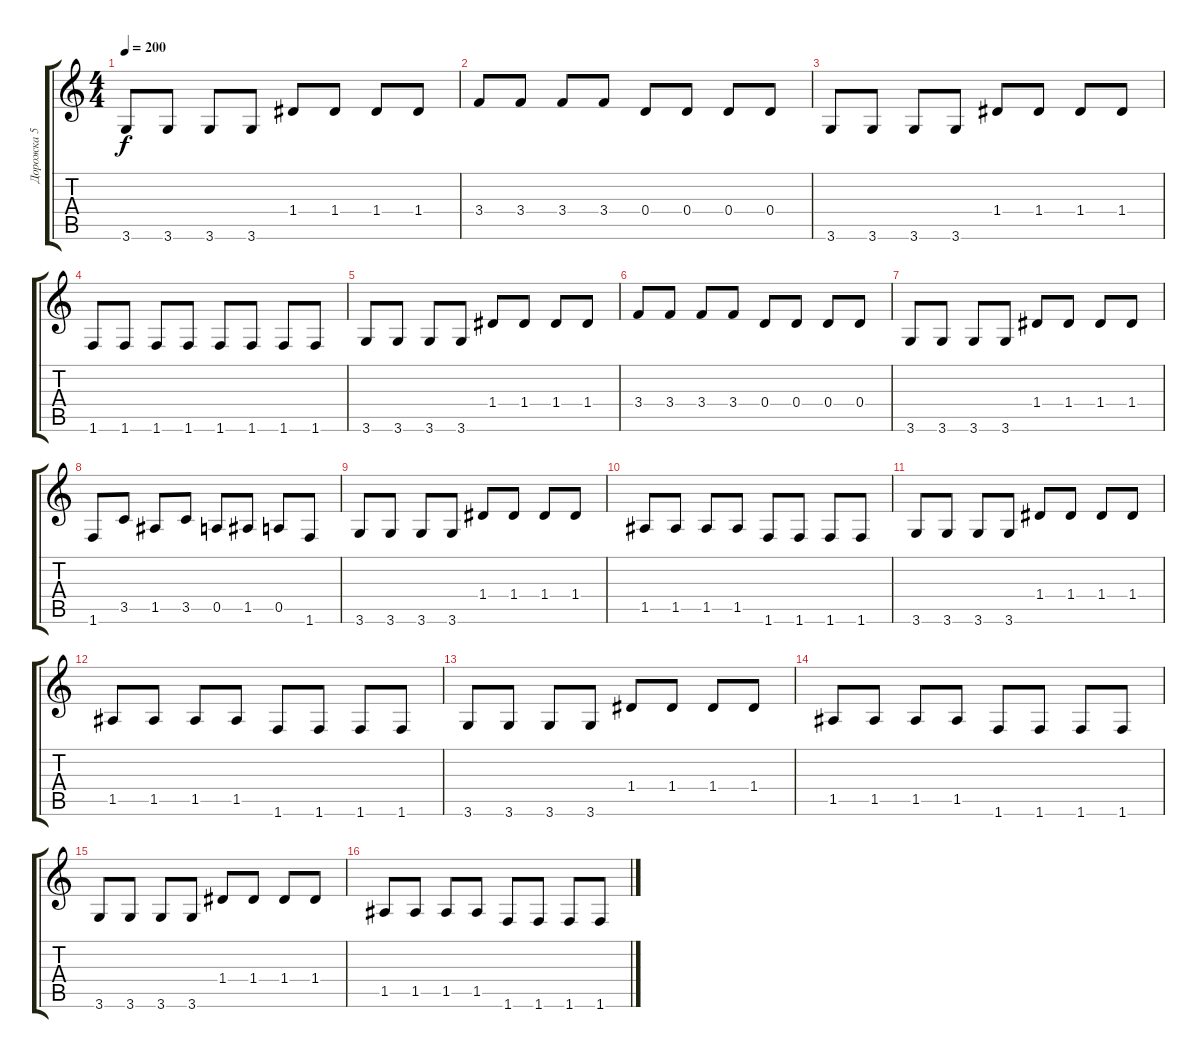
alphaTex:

\track ("Дорожка 5" "Дорожка 5") {instrument distortionguitar}
\staff {score tabs}
\tuning (E4 B3 G3 D3 A2 E2) {hide}
\ts (4 4)
\tempo 200
\clef g2
\ks c
3.6.8{dy f} 3.6.8 3.6.8 3.6.8 1.4.8 1.4.8 1.4.8 1.4.8 |
3.4.8 3.4.8 3.4.8 3.4.8 0.4.8 0.4.8 0.4.8 0.4.8 |
3.6.8 3.6.8 3.6.8 3.6.8 1.4.8 1.4.8 1.4.8 1.4.8 |
1.6.8 1.6.8 1.6.8 1.6.8 1.6.8 1.6.8 1.6.8 1.6.8 |
3.6.8 3.6.8 3.6.8 3.6.8 1.4.8 1.4.8 1.4.8 1.4.8 |
3.4.8 3.4.8 3.4.8 3.4.8 0.4.8 0.4.8 0.4.8 0.4.8 |
3.6.8 3.6.8 3.6.8 3.6.8 1.4.8 1.4.8 1.4.8 1.4.8 |
1.6.8 3.5.8 1.5.8 3.5.8 0.5.8 1.5.8 0.5.8 1.6.8 |
3.6.8 3.6.8 3.6.8 3.6.8 1.4.8 1.4.8 1.4.8 1.4.8 |
1.5.8 1.5.8 1.5.8 1.5.8 1.6.8 1.6.8 1.6.8 1.6.8 |
3.6.8 3.6.8 3.6.8 3.6.8 1.4.8 1.4.8 1.4.8 1.4.8 |
1.5.8 1.5.8 1.5.8 1.5.8 1.6.8 1.6.8 1.6.8 1.6.8 |
3.6.8 3.6.8 3.6.8 3.6.8 1.4.8 1.4.8 1.4.8 1.4.8 |
1.5.8 1.5.8 1.5.8 1.5.8 1.6.8 1.6.8 1.6.8 1.6.8 |
3.6.8 3.6.8 3.6.8 3.6.8 1.4.8 1.4.8 1.4.8 1.4.8 |
1.5.8 1.5.8 1.5.8 1.5.8 1.6.8 1.6.8 1.6.8 1.6.8
